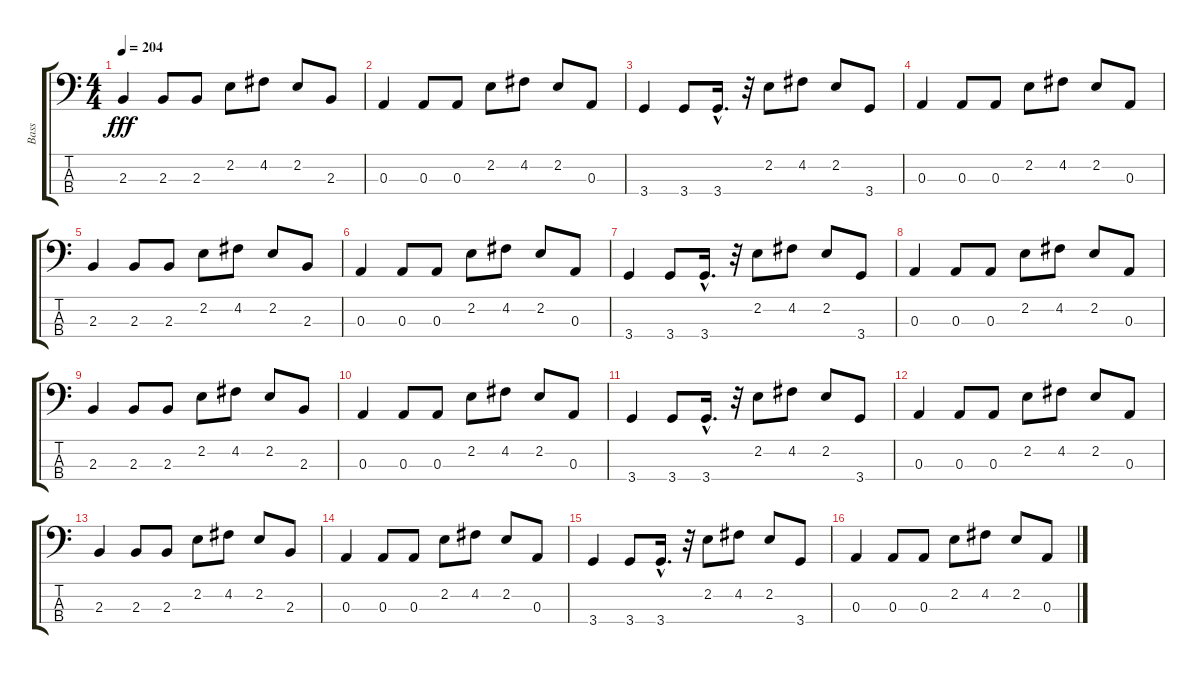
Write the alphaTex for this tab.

\track ("Bass" "Bass") {instrument electricbassfinger}
\staff {score tabs}
\tuning (G2 D2 A1 E1) {hide}
\ts (4 4)
\tempo 204
\clef f4
\ks c
2.3.4{dy fff} 2.3.8 2.3.8 2.2.8 4.2.8 2.2.8 2.3.8 |
0.3.4 0.3.8 0.3.8 2.2.8 4.2.8 2.2.8 0.3.8 |
3.4.4 3.4.8 3.4{hac}.16{d} r.32 2.2.8 4.2.8 2.2.8 3.4.8 |
0.3.4 0.3.8 0.3.8 2.2.8 4.2.8 2.2.8 0.3.8 |
2.3.4 2.3.8 2.3.8 2.2.8 4.2.8 2.2.8 2.3.8 |
0.3.4 0.3.8 0.3.8 2.2.8 4.2.8 2.2.8 0.3.8 |
3.4.4 3.4.8 3.4{hac}.16{d} r.32 2.2.8 4.2.8 2.2.8 3.4.8 |
0.3.4 0.3.8 0.3.8 2.2.8 4.2.8 2.2.8 0.3.8 |
2.3.4 2.3.8 2.3.8 2.2.8 4.2.8 2.2.8 2.3.8 |
0.3.4 0.3.8 0.3.8 2.2.8 4.2.8 2.2.8 0.3.8 |
3.4.4 3.4.8 3.4{hac}.16{d} r.32 2.2.8 4.2.8 2.2.8 3.4.8 |
0.3.4 0.3.8 0.3.8 2.2.8 4.2.8 2.2.8 0.3.8 |
2.3.4 2.3.8 2.3.8 2.2.8 4.2.8 2.2.8 2.3.8 |
0.3.4 0.3.8 0.3.8 2.2.8 4.2.8 2.2.8 0.3.8 |
3.4.4 3.4.8 3.4{hac}.16{d} r.32 2.2.8 4.2.8 2.2.8 3.4.8 |
0.3.4 0.3.8 0.3.8 2.2.8 4.2.8 2.2.8 0.3.8
